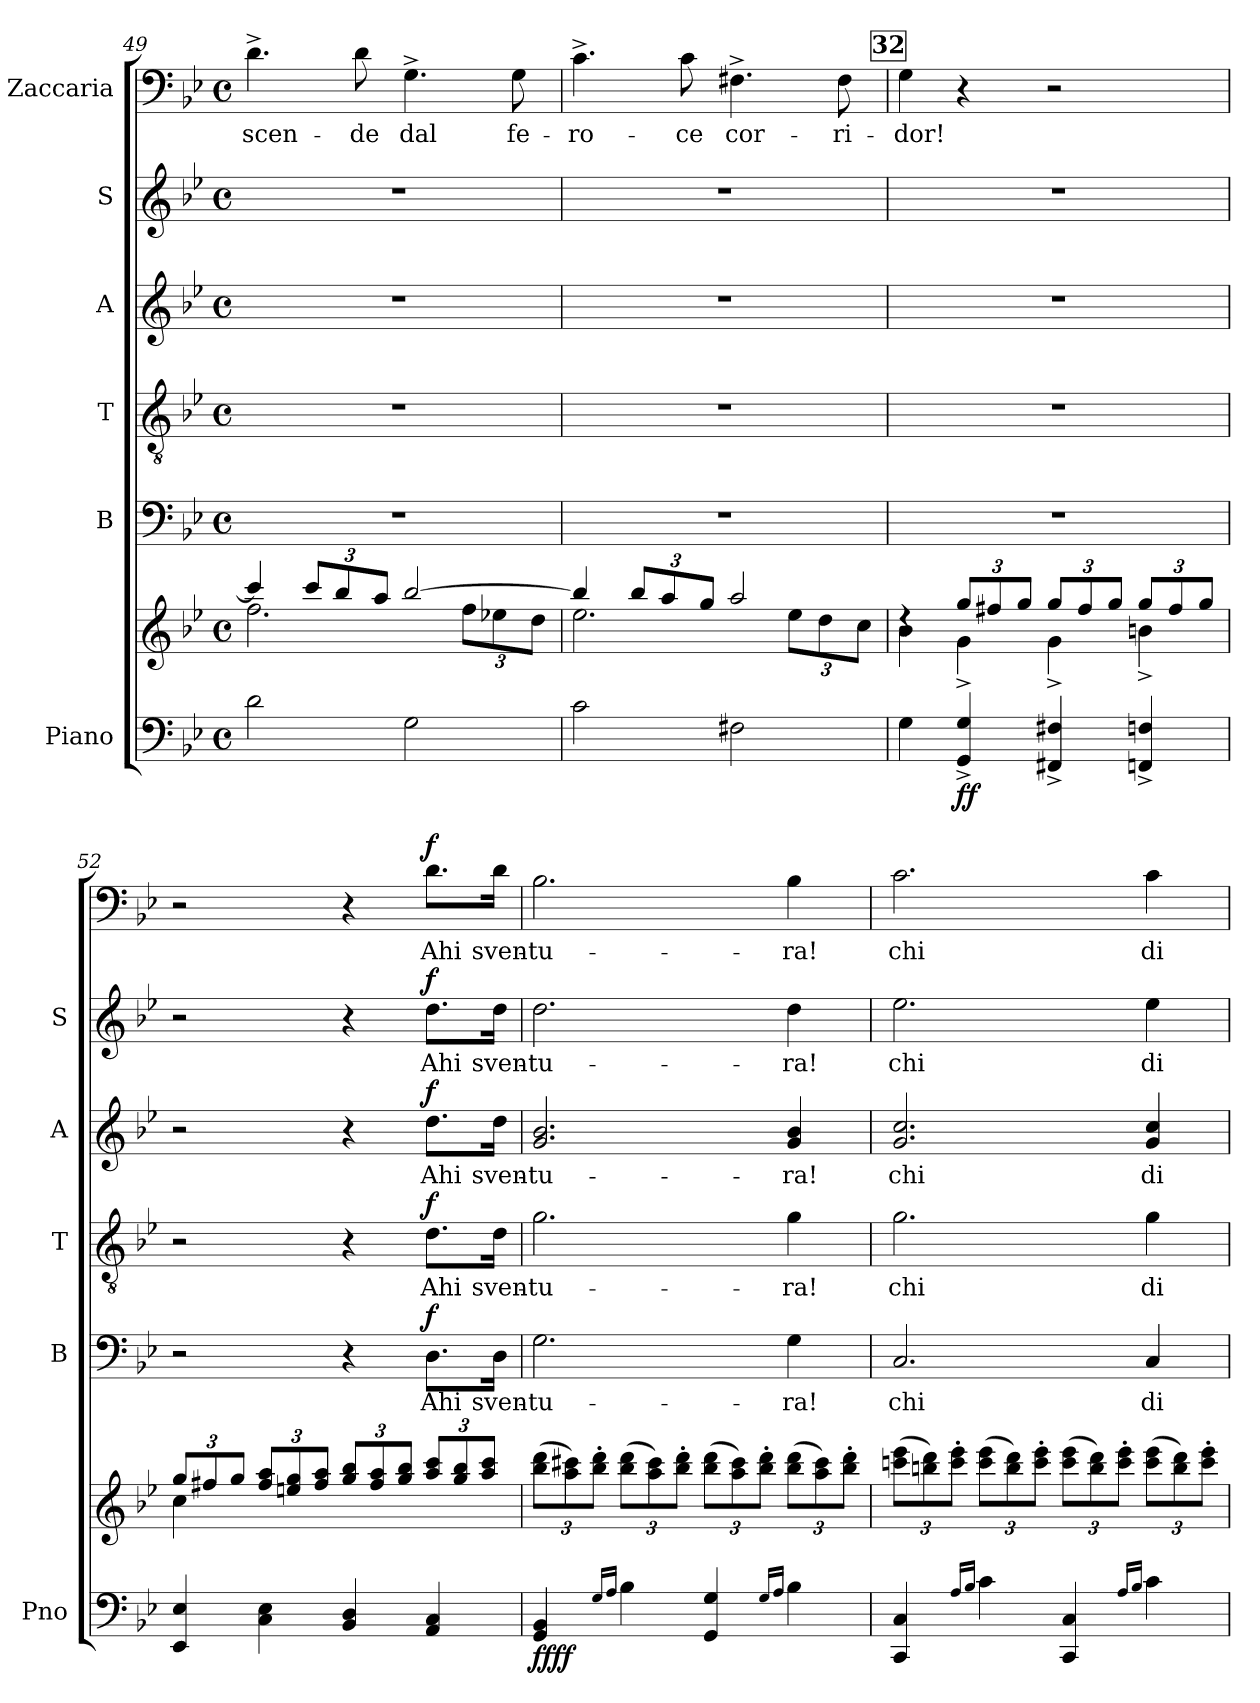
**kern	**kern	**dynam	**kern	**text	**dynam	**kern	**text	**dynam	**kern	**text	**dynam	**kern	**text	**dynam	**kern	**text	**dynam
*part6	*part6	*part6	*part5	*part5	*part5	*part4	*part4	*part4	*part3	*part3	*part3	*part2	*part2	*part2	*part1	*part1	*part1
*staff7	*staff6	*staff6/7	*staff5	*staff5	*staff5	*staff4	*staff4	*staff4	*staff3	*staff3	*staff3	*staff2	*staff2	*staff2	*staff1	*staff1	*staff1
*I"Piano	*	*	*I"B	*	*	*I"T	*	*	*I"A	*	*	*I"S	*	*	*I"Zaccaria	*	*
*I'Pno	*	*	*I'B	*	*	*I'T	*	*	*I'A	*	*	*I'S	*	*	*	*	*
*clefF4	*clefG2	*	*clefF4	*	*	*clefGv2	*	*	*clefG2	*	*	*clefG2	*	*	*clefF4	*	*
*k[b-e-]	*k[b-e-]	*	*k[b-e-]	*	*	*k[b-e-]	*	*	*k[b-e-]	*	*	*k[b-e-]	*	*	*k[b-e-]	*	*
*M4/4	*M4/4	*	*M4/4	*	*	*M4/4	*	*	*M4/4	*	*	*M4/4	*	*	*M4/4	*	*
*met(c)	*met(c)	*	*met(c)	*	*	*met(c)	*	*	*met(c)	*	*	*met(c)	*	*	*met(c)	*	*
=49	=49	=49	=49	=49	=49	=49	=49	=49	=49	=49	=49	=49	=49	=49	=49	=49	=49
*	*^	*	*	*	*	*	*	*	*	*	*	*	*	*	*	*	*
!	!	!	!	!	!	!	!	!	!	!	!	!	!	!	!	!	!LO:LY:b	!
2d\	4ccc/]	2.ff\	.	1r	.	.	1r	.	.	1r	.	.	1r	.	.	4.d^\	-scen-	.
*	*Xbrackettup	*	*	*	*	*	*	*	*	*	*	*	*	*	*	*	*	*
.	12ccc/L	.	.	.	.	.	.	.	.	.	.	.	.	.	.	.	.	.
.	12bb-/	.	.	.	.	.	.	.	.	.	.	.	.	.	.	.	.	.
!	!	!	!	!	!	!	!	!	!	!	!	!	!	!	!	!	!LO:LY:b	!
.	.	.	.	.	.	.	.	.	.	.	.	.	.	.	.	8d\	-de	.
.	12aa/J	.	.	.	.	.	.	.	.	.	.	.	.	.	.	.	.	.
!	!	!	!	!	!	!	!	!	!	!	!	!	!	!	!	!	!LO:LY:b	!
2G\	[2bb-/	.	.	.	.	.	.	.	.	.	.	.	.	.	.	4.G^\	dal	.
.	.	12ff\L	.	.	.	.	.	.	.	.	.	.	.	.	.	.	.	.
.	.	12ee-X\	.	.	.	.	.	.	.	.	.	.	.	.	.	.	.	.
!	!	!	!	!	!	!	!	!	!	!	!	!	!	!	!	!	!LO:LY:b	!
.	.	.	.	.	.	.	.	.	.	.	.	.	.	.	.	8G\	fe-	.
.	.	12dd\J	.	.	.	.	.	.	.	.	.	.	.	.	.	.	.	.
=50	=50	=50	=50	=50	=50	=50	=50	=50	=50	=50	=50	=50	=50	=50	=50	=50	=50	=50
!	!	!	!	!	!	!	!	!	!	!	!	!	!	!	!	!	!LO:LY:b	!
2c\	4bb-/]	2.ee-\	.	1r	.	.	1r	.	.	1r	.	.	1r	.	.	4.c^\	-ro-	.
.	12bb-/L	.	.	.	.	.	.	.	.	.	.	.	.	.	.	.	.	.
.	12aa/	.	.	.	.	.	.	.	.	.	.	.	.	.	.	.	.	.
!	!	!	!	!	!	!	!	!	!	!	!	!	!	!	!	!	!LO:LY:b	!
.	.	.	.	.	.	.	.	.	.	.	.	.	.	.	.	8c\	-ce	.
.	12gg/J	.	.	.	.	.	.	.	.	.	.	.	.	.	.	.	.	.
!	!	!	!	!	!	!	!	!	!	!	!	!	!	!	!	!	!LO:LY:b	!
2F#X\	2aa/	.	.	.	.	.	.	.	.	.	.	.	.	.	.	4.F#X^\	cor-	.
.	.	12ee-\L	.	.	.	.	.	.	.	.	.	.	.	.	.	.	.	.
.	.	12dd\	.	.	.	.	.	.	.	.	.	.	.	.	.	.	.	.
!	!	!	!	!	!	!	!	!	!	!	!	!	!	!	!	!	!LO:LY:b	!
.	.	.	.	.	.	.	.	.	.	.	.	.	.	.	.	8F#\	-ri-	.
.	.	12cc\J	.	.	.	.	.	.	.	.	.	.	.	.	.	.	.	.
!!LO:PB:g=z
!!LO:REH:place=s1:a:B:fs=14:t=32
=51	=51	=51	=51	=51	=51	=51	=51	=51	=51	=51	=51	=51	=51	=51	=51	=51	=51	=51
!	!	!	!	!	!	!	!	!	!	!	!	!	!	!	!	!	!LO:LY:b	!
4G\	4rdd	4b-\	.	1r	.	.	1r	.	.	1r	.	.	1r	.	.	4G\	-dor!	.
!	!	!	!LO:DY:b=2	!	!	!	!	!	!	!	!	!	!	!	!	!	!	!
!	!	!	!LO:DY:n=1:b	!	!	!	!	!	!	!	!	!	!	!	!	!	!	!
4GG/^ 4G/^	12gg/L	4g^\	f f	.	.	.	.	.	.	.	.	.	.	.	.	4r	.	.
.	12ff#X/	.	.	.	.	.	.	.	.	.	.	.	.	.	.	.	.	.
.	12gg/J	.	.	.	.	.	.	.	.	.	.	.	.	.	.	.	.	.
4FF#X/^ 4F#X/^	12gg/L	4g^\	.	.	.	.	.	.	.	.	.	.	.	.	.	2r	.	.
.	12ff#/	.	.	.	.	.	.	.	.	.	.	.	.	.	.	.	.	.
.	12gg/J	.	.	.	.	.	.	.	.	.	.	.	.	.	.	.	.	.
4FFn/^ 4Fn/^	12gg/L	4bn^\	.	.	.	.	.	.	.	.	.	.	.	.	.	.	.	.
.	12ff#/	.	.	.	.	.	.	.	.	.	.	.	.	.	.	.	.	.
.	12gg/J	.	.	.	.	.	.	.	.	.	.	.	.	.	.	.	.	.
=52	=52	=52	=52	=52	=52	=52	=52	=52	=52	=52	=52	=52	=52	=52	=52	=52	=52	=52
4EE-/ 4E-/	12gg/L	4cc\	.	2r	.	.	2r	.	.	2r	.	.	2r	.	.	2r	.	.
.	12ff#X/	.	.	.	.	.	.	.	.	.	.	.	.	.	.	.	.	.
.	12gg/J	.	.	.	.	.	.	.	.	.	.	.	.	.	.	.	.	.
4C\ 4E-\	12ff#/ 12aa/L	2.ryy	.	.	.	.	.	.	.	.	.	.	.	.	.	.	.	.
.	12een/ 12gg/	.	.	.	.	.	.	.	.	.	.	.	.	.	.	.	.	.
.	12ff#/ 12aa/J	.	.	.	.	.	.	.	.	.	.	.	.	.	.	.	.	.
4BB-/ 4D/	12gg/ 12bb-/L	.	.	4r	.	.	4r	.	.	4r	.	.	4r	.	.	4r	.	.
.	12ff#/ 12aa/	.	.	.	.	.	.	.	.	.	.	.	.	.	.	.	.	.
.	12gg/ 12bb-/J	.	.	.	.	.	.	.	.	.	.	.	.	.	.	.	.	.
!	!	!	!	!	!LO:LY:b	!LO:DY:a	!	!LO:LY:b	!LO:DY:a	!	!LO:LY:b	!LO:DY:a	!	!LO:LY:b	!LO:DY:a	!	!LO:LY:b	!LO:DY:a
4AA/ 4C/	12aa/ 12ccc/L	.	.	8.D\L	Ahi	f	8.d\L	Ahi	f	8.dd\L	Ahi	f	8.dd\L	Ahi	f	8.d\L	Ahi	f
.	12gg/ 12bb-/	.	.	.	.	.	.	.	.	.	.	.	.	.	.	.	.	.
.	12aa/ 12ccc/J	.	.	.	.	.	.	.	.	.	.	.	.	.	.	.	.	.
!	!	!	!	!	!LO:LY:b	!	!	!LO:LY:b	!	!	!LO:LY:b	!	!	!LO:LY:b	!	!	!LO:LY:b	!
.	.	.	.	16D\Jk	sven-	.	16d\Jk	sven-	.	16dd\Jk	sven-	.	16dd\Jk	sven-	.	16d\Jk	sven-	.
*	*v	*v	*	*	*	*	*	*	*	*	*	*	*	*	*	*	*	*
=53	=53	=53	=53	=53	=53	=53	=53	=53	=53	=53	=53	=53	=53	=53	=53	=53	=53
!	!	!LO:DY:b=2	!	!LO:LY:b	!	!	!LO:LY:b	!	!	!LO:LY:b	!	!	!LO:LY:b	!	!	!LO:LY:b	!
!	!	!LO:DY:n=1:b	!	!	!	!	!	!	!	!	!	!	!	!	!	!	!
4GG/ 4BB-/	(12bb-\ 12ddd\L	ff ff	2.G\	-tu-	.	2.g\	-tu-	.	2.g/ 2.b-!/	-tu-	.	2.dd\	-tu-	.	2.B-\	-tu-	.
.	12aa\ 12ccc#X\)	.	.	.	.	.	.	.	.	.	.	.	.	.	.	.	.
.	12bb-\' 12ddd\'J	.	.	.	.	.	.	.	.	.	.	.	.	.	.	.	.
16qG/LL	.	.	.	.	.	.	.	.	.	.	.	.	.	.	.	.	.
16qA/JJ	.	.	.	.	.	.	.	.	.	.	.	.	.	.	.	.	.
4B-\	(12bb-\ 12ddd\L	.	.	.	.	.	.	.	.	.	.	.	.	.	.	.	.
.	12aa\ 12ccc#\)	.	.	.	.	.	.	.	.	.	.	.	.	.	.	.	.
.	12bb-\' 12ddd\'J	.	.	.	.	.	.	.	.	.	.	.	.	.	.	.	.
4GG/ 4G/	(12bb-\ 12ddd\L	.	.	.	.	.	.	.	.	.	.	.	.	.	.	.	.
.	12aa\ 12ccc#\)	.	.	.	.	.	.	.	.	.	.	.	.	.	.	.	.
.	12bb-\' 12ddd\'J	.	.	.	.	.	.	.	.	.	.	.	.	.	.	.	.
16qG/LL	.	.	.	.	.	.	.	.	.	.	.	.	.	.	.	.	.
16qA/JJ	.	.	.	.	.	.	.	.	.	.	.	.	.	.	.	.	.
!	!	!	!	!LO:LY:b	!	!	!LO:LY:b	!	!	!LO:LY:b	!	!	!LO:LY:b	!	!	!LO:LY:b	!
4B-\	(12bb-\ 12ddd\L	.	4G\	-ra!	.	4g\	-ra!	.	4g/ 4b-!/	-ra!	.	4dd\	-ra!	.	4B-\	-ra!	.
.	12aa\ 12ccc#\)	.	.	.	.	.	.	.	.	.	.	.	.	.	.	.	.
.	12bb-\' 12ddd\'J	.	.	.	.	.	.	.	.	.	.	.	.	.	.	.	.
!!LO:PB:g=z
=54	=54	=54	=54	=54	=54	=54	=54	=54	=54	=54	=54	=54	=54	=54	=54	=54	=54
!	!	!	!	!LO:LY:b	!	!	!LO:LY:b	!	!	!LO:LY:b	!	!	!LO:LY:b	!	!	!LO:LY:b	!
4CC/ 4C/	(12cccn\ 12eee-\L	.	2.C/	chi	.	2.g\	chi	.	2.g/ 2.cc!/	chi	.	2.ee-\	chi	.	2.c\	chi	.
.	12bbn\ 12ddd\)	.	.	.	.	.	.	.	.	.	.	.	.	.	.	.	.
.	12ccc\' 12eee-\'J	.	.	.	.	.	.	.	.	.	.	.	.	.	.	.	.
16qA/LL	.	.	.	.	.	.	.	.	.	.	.	.	.	.	.	.	.
16qB-/JJ	.	.	.	.	.	.	.	.	.	.	.	.	.	.	.	.	.
4c\	(12ccc\ 12eee-\L	.	.	.	.	.	.	.	.	.	.	.	.	.	.	.	.
.	12bb\ 12ddd\)	.	.	.	.	.	.	.	.	.	.	.	.	.	.	.	.
.	12ccc\' 12eee-\'J	.	.	.	.	.	.	.	.	.	.	.	.	.	.	.	.
4CC/ 4C/	(12ccc\ 12eee-\L	.	.	.	.	.	.	.	.	.	.	.	.	.	.	.	.
.	12bb\ 12ddd\)	.	.	.	.	.	.	.	.	.	.	.	.	.	.	.	.
.	12ccc\' 12eee-\'J	.	.	.	.	.	.	.	.	.	.	.	.	.	.	.	.
16qA/LL	.	.	.	.	.	.	.	.	.	.	.	.	.	.	.	.	.
16qB-/JJ	.	.	.	.	.	.	.	.	.	.	.	.	.	.	.	.	.
!	!	!	!	!LO:LY:b	!	!	!LO:LY:b	!	!	!LO:LY:b	!	!	!LO:LY:b	!	!	!LO:LY:b	!
4c\	(12ccc\ 12eee-\L	.	4C/	di-	.	4g\	di-	.	4g/ 4cc!/	di-	.	4ee-\	di-	.	4c\	di-	.
.	12bb\ 12ddd\)	.	.	.	.	.	.	.	.	.	.	.	.	.	.	.	.
.	12ccc\' 12eee-\'J	.	.	.	.	.	.	.	.	.	.	.	.	.	.	.	.
=	=	=	=	=	=	=	=	=	=	=	=	=	=	=	=	=	=
*-	*-	*-	*-	*-	*-	*-	*-	*-	*-	*-	*-	*-	*-	*-	*-	*-	*-
